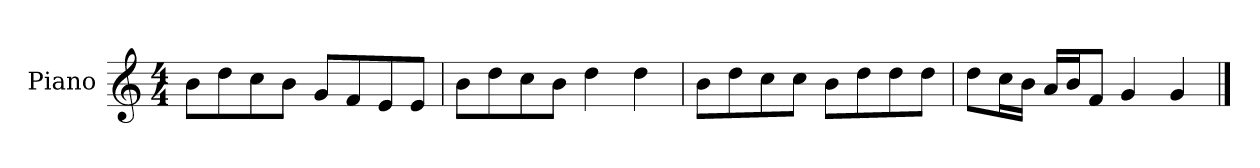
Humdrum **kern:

**kern
*part1
*staff1
*I"Piano
*I'P-no
*clefG2
*k[]
*M4/4
*MM90
=1
8b\L
8dd\
8cc\
8b\J
8g/L
8f/
8e/
8e/J
=2
8b\L
8dd\
8cc\
8b\J
4dd\
4dd\
=3
8b\L
8dd\
8cc\
8cc\J
8b\L
8dd\
8dd\
8dd\J
=4
8dd\L
16cc\L
16b\JJ
16a/LL
16b/J
8f/J
4g/
4g/
==
*-
